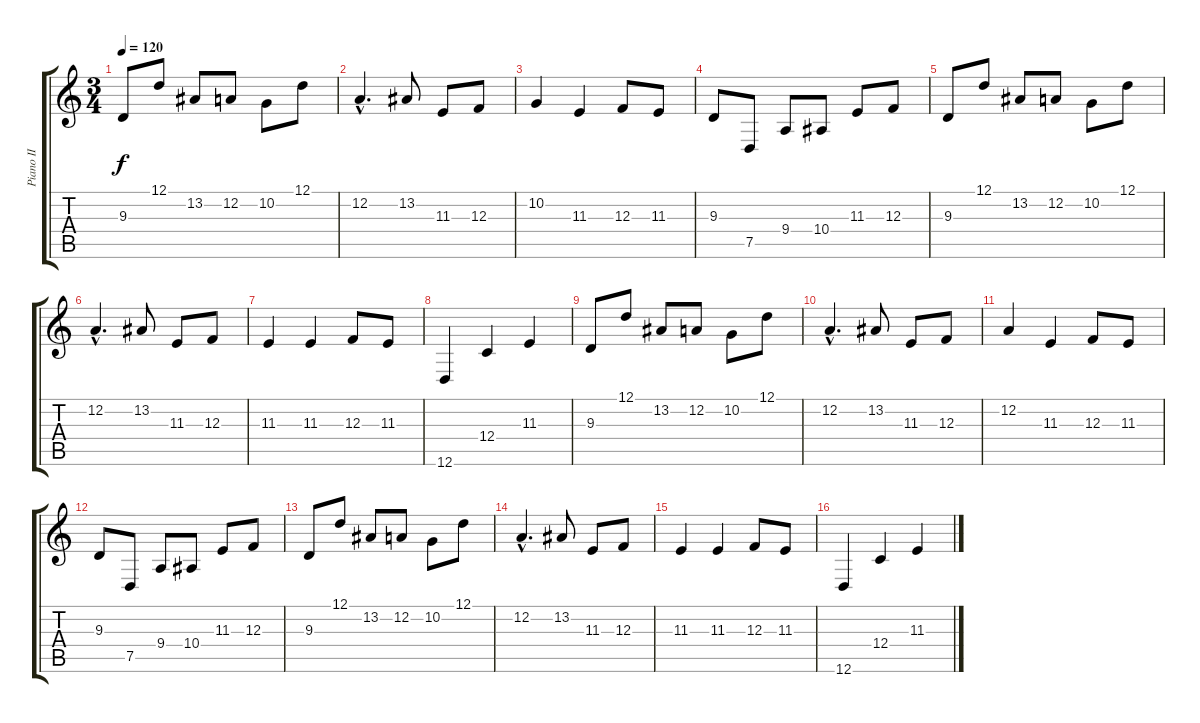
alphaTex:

\track ("Piano II" "Piano II") {instrument acousticgrandpiano}
\staff {score tabs}
\tuning (D4 A3 F3 C3 G2 D2) {hide}
\ts (3 4)
\tempo 120
\clef g2
\ks c
9.3.8{dy f} 12.1.8 13.2.8 12.2.8 10.2.8 12.1.8 |
12.2{hac}.4{d} 13.2.8 11.3.8 12.3.8 |
10.2.4 11.3.4 12.3.8 11.3.8 |
9.3.8 7.5.8 9.4.8 10.4.8 11.3.8 12.3.8 |
9.3.8 12.1.8 13.2.8 12.2.8 10.2.8 12.1.8 |
12.2{hac}.4{d} 13.2.8 11.3.8 12.3.8 |
11.3.4 11.3.4 12.3.8 11.3.8 |
12.6.4 12.4.4 11.3.4 |
9.3.8 12.1.8 13.2.8 12.2.8 10.2.8 12.1.8 |
12.2{hac}.4{d} 13.2.8 11.3.8 12.3.8 |
12.2.4 11.3.4 12.3.8 11.3.8 |
9.3.8 7.5.8 9.4.8 10.4.8 11.3.8 12.3.8 |
9.3.8 12.1.8 13.2.8 12.2.8 10.2.8 12.1.8 |
12.2{hac}.4{d} 13.2.8 11.3.8 12.3.8 |
11.3.4 11.3.4 12.3.8 11.3.8 |
12.6.4 12.4.4 11.3.4
